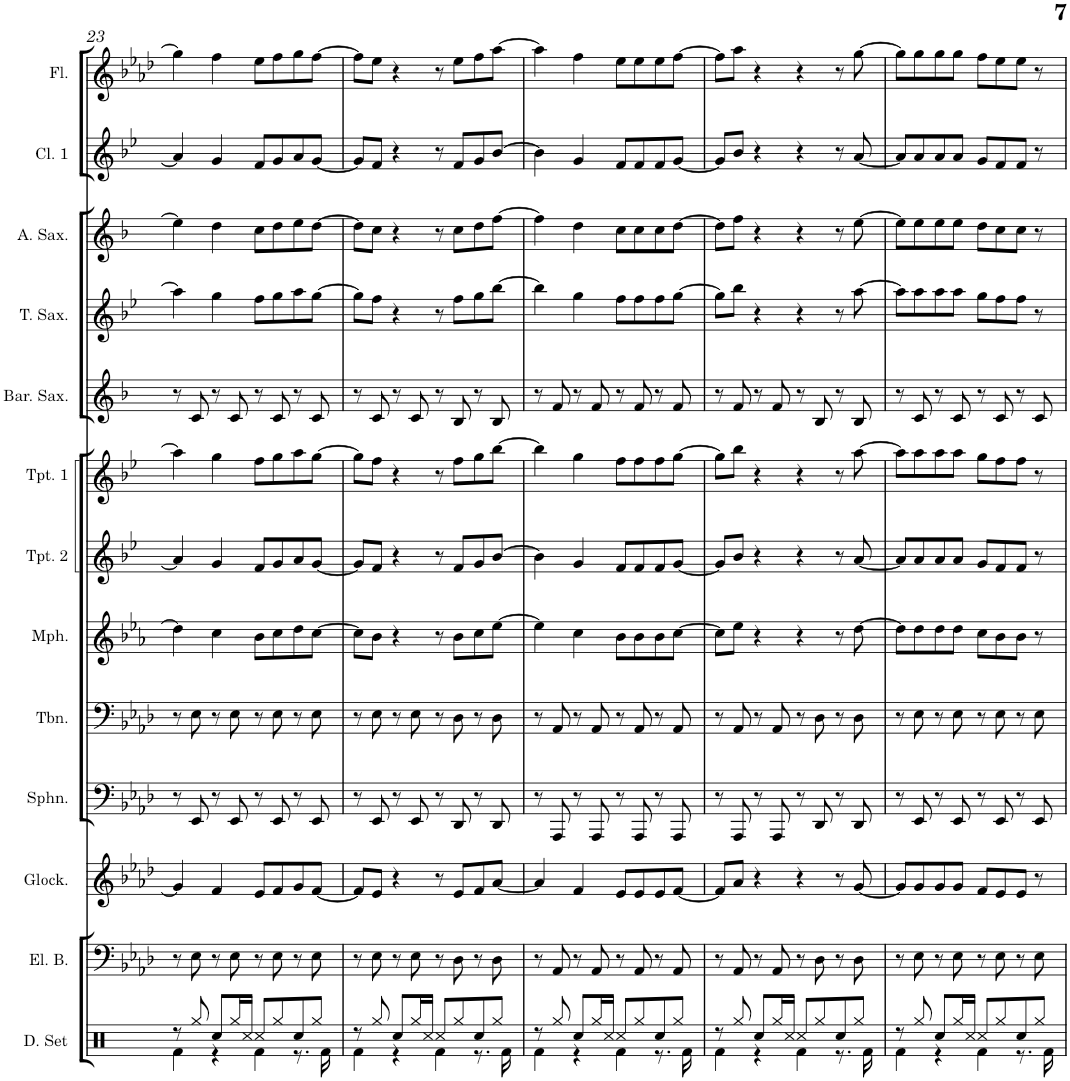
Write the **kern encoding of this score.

**kern	**kern	**kern	**kern	**kern	**kern	**kern	**kern	**kern	**kern	**kern	**kern	**kern
*part13	*part12	*part11	*part10	*part9	*part8	*part7	*part6	*part5	*part4	*part3	*part2	*part1
*staff13	*staff12	*staff11	*staff10	*staff9	*staff8	*staff7	*staff6	*staff5	*staff4	*staff3	*staff2	*staff1
*I"Drumset	*I"Electric Bass	*I"Glockenspiel	*I"Sousaphone	*I"Trombone	*I"Mellophone	*I"Trumpet 2	*I"Trumpet 1	*I"Baritone Sax	*I"Tenor Sax	*I"Alto Sax	*I"Clarinet 1	*I"Flute
*I'D. Set	*I'El. B.	*I'Glock.	*I'Sphn.	*I'Tbn.	*I'Mph.	*I'Tpt. 2	*I'Tpt. 1	*I'Bar. Sax.	*I'T. Sax.	*I'A. Sax.	*I'Cl. 1	*I'Fl.
!!LO:PB:g=z
*clefX	*clefF4	*clefG2	*clefF4	*clefF4	*clefG2	*clefG2	*clefG2	*clefG2	*clefG2	*clefG2	*clefG2	*clefG2
*	*Trd7c12	*Trd-14c-24	*	*	*Trd4c7	*Trd1c2	*Trd1c2	*Trd12c21	*Trd8c14	*Trd5c9	*Trd1c2	*
*k[]	*k[b-e-a-d-]	*k[b-e-a-d-]	*k[b-e-a-d-]	*k[b-e-a-d-]	*k[b-e-a-]	*k[b-e-]	*k[b-e-]	*k[b-]	*k[b-e-]	*k[b-]	*k[b-e-]	*k[b-e-a-d-]
*M4/4	*M4/4	*M4/4	*M4/4	*M4/4	*M4/4	*M4/4	*M4/4	*M4/4	*M4/4	*M4/4	*M4/4	*M4/4
=23	=23	=23	=23	=23	=23	=23	=23	=23	=23	=23	=23	=23
*^	*	*	*	*	*	*	*	*	*	*	*	*
8r	4Rf\	8r	4g/]	8r	8r	4dd\]	4a/]	4aa\]	8r	4aa\]	4ee\]	4a/]	4gg\]
8Rgg/	.	8E-\	.	8EE-/	8E-\	.	.	.	8c/	.	.	.	.
8Rcc/L	4r	8r	4f/	8r	8r	4cc\	4g/	4gg\	8r	4gg\	4dd\	4g/	4ff\
16Rgg/L	.	8E-\	.	8EE-/	8E-\	.	.	.	8c/	.	.	.	.
16Rcc/JJ	.	.	.	.	.	.	.	.	.	.	.	.	.
8Rcc/L	4Rf\	8r	8e-/L	8r	8r	8b-\L	8f/L	8ff\L	8r	8ff\L	8cc\L	8f/L	8ee-\L
8Rgg/	.	8E-\	8f/	8EE-/	8E-\	8cc\	8g/	8gg\	8c/	8gg\	8dd\	8g/	8ff\
8Rcc/	8.r	8r	8g/	8r	8r	8dd\	8a/	8aa\	8r	8aa\	8ee\	8a/	8gg\
8Rgg/J	.	8E-\	[8f/J	8EE-/	8E-\	[8cc\J	[8g/J	[8gg\J	8c/	[8gg\J	[8dd\J	[8g/J	[8ff\J
.	16Rf\	.	.	.	.	.	.	.	.	.	.	.	.
=24	=24	=24	=24	=24	=24	=24	=24	=24	=24	=24	=24	=24	=24
8r	4Rf\	8r	8f/L]	8r	8r	8cc\L]	8g/L]	8gg\L]	8r	8gg\L]	8dd\L]	8g/L]	8ff\L]
8Rgg/	.	8E-\	8e-/J	8EE-/	8E-\	8b-\J	8f/J	8ff\J	8c/	8ff\J	8cc\J	8f/J	8ee-\J
8Rcc/L	4r	8r	4r	8r	8r	4r	4r	4r	8r	4r	4r	4r	4r
16Rgg/L	.	8E-\	.	8EE-/	8E-\	.	.	.	8c/	.	.	.	.
16Rcc/JJ	.	.	.	.	.	.	.	.	.	.	.	.	.
8Rcc/L	4Rf\	8r	8r	8r	8r	8r	8r	8r	8r	8r	8r	8r	8r
8Rgg/	.	8D-\	8e-/L	8DD-/	8D-\	8b-\L	8f/L	8ff\L	8B-/	8ff\L	8cc\L	8f/L	8ee-\L
8Rcc/	8.r	8r	8f/	8r	8r	8cc\	8g/	8gg\	8r	8gg\	8dd\	8g/	8ff\
8Rgg/J	.	8D-\	[8a-/J	8DD-/	8D-\	[8ee-\J	[8b-/J	[8bb-\J	8B-/	[8bb-\J	[8ff\J	[8b-/J	[8aa-\J
.	16Rf\	.	.	.	.	.	.	.	.	.	.	.	.
=25	=25	=25	=25	=25	=25	=25	=25	=25	=25	=25	=25	=25	=25
8r	4Rf\	8r	4a-/]	8r	8r	4ee-\]	4b-\]	4bb-\]	8r	4bb-\]	4ff\]	4b-\]	4aa-\]
8Rgg/	.	8AA-/	.	8AAA-/	8AA-/	.	.	.	8f/	.	.	.	.
8Rcc/L	4r	8r	4f/	8r	8r	4cc\	4g/	4gg\	8r	4gg\	4dd\	4g/	4ff\
16Rgg/L	.	8AA-/	.	8AAA-/	8AA-/	.	.	.	8f/	.	.	.	.
16Rcc/JJ	.	.	.	.	.	.	.	.	.	.	.	.	.
8Rcc/L	4Rf\	8r	8e-/L	8r	8r	8b-\L	8f/L	8ff\L	8r	8ff\L	8cc\L	8f/L	8ee-\L
8Rgg/	.	8AA-/	8e-/	8AAA-/	8AA-/	8b-\	8f/	8ff\	8f/	8ff\	8cc\	8f/	8ee-\
8Rcc/	8.r	8r	8e-/	8r	8r	8b-\	8f/	8ff\	8r	8ff\	8cc\	8f/	8ee-\
8Rgg/J	.	8AA-/	[8f/J	8AAA-/	8AA-/	[8cc\J	[8g/J	[8gg\J	8f/	[8gg\J	[8dd\J	[8g/J	[8ff\J
.	16Rf\	.	.	.	.	.	.	.	.	.	.	.	.
=26	=26	=26	=26	=26	=26	=26	=26	=26	=26	=26	=26	=26	=26
8r	4Rf\	8r	8f/L]	8r	8r	8cc\L]	8g/L]	8gg\L]	8r	8gg\L]	8dd\L]	8g/L]	8ff\L]
8Rgg/	.	8AA-/	8a-/J	8AAA-/	8AA-/	8ee-\J	8b-/J	8bb-\J	8f/	8bb-\J	8ff\J	8b-/J	8aa-\J
8Rcc/L	4r	8r	4r	8r	8r	4r	4r	4r	8r	4r	4r	4r	4r
16Rgg/L	.	8AA-/	.	8AAA-/	8AA-/	.	.	.	8f/	.	.	.	.
16Rcc/JJ	.	.	.	.	.	.	.	.	.	.	.	.	.
8Rcc/L	4Rf\	8r	4r	8r	8r	4r	4r	4r	8r	4r	4r	4r	4r
8Rgg/	.	8D-\	.	8DD-/	8D-\	.	.	.	8B-/	.	.	.	.
8Rcc/	8.r	8r	8r	8r	8r	8r	8r	8r	8r	8r	8r	8r	8r
8Rgg/J	.	8D-\	[8g/	8DD-/	8D-\	[8dd\	[8a/	[8aa\	8B-/	[8aa\	[8ee\	[8a/	[8gg\
.	16Rf\	.	.	.	.	.	.	.	.	.	.	.	.
=27	=27	=27	=27	=27	=27	=27	=27	=27	=27	=27	=27	=27	=27
8r	4Rf\	8r	8g/L]	8r	8r	8dd\L]	8a/L]	8aa\L]	8r	8aa\L]	8ee\L]	8a/L]	8gg\L]
8Rgg/	.	8E-\	8g/	8EE-/	8E-\	8dd\	8a/	8aa\	8c/	8aa\	8ee\	8a/	8gg\
8Rcc/L	4r	8r	8g/	8r	8r	8dd\	8a/	8aa\	8r	8aa\	8ee\	8a/	8gg\
16Rgg/L	.	8E-\	8g/J	8EE-/	8E-\	8dd\J	8a/J	8aa\J	8c/	8aa\J	8ee\J	8a/J	8gg\J
16Rcc/JJ	.	.	.	.	.	.	.	.	.	.	.	.	.
8Rcc/L	4Rf\	8r	8f/L	8r	8r	8cc\L	8g/L	8gg\L	8r	8gg\L	8dd\L	8g/L	8ff\L
8Rgg/	.	8E-\	8e-/	8EE-/	8E-\	8b-\	8f/	8ff\	8c/	8ff\	8cc\	8f/	8ee-\
8Rcc/	8.r	8r	8e-/J	8r	8r	8b-\J	8f/J	8ff\J	8r	8ff\J	8cc\J	8f/J	8ee-\J
8Rgg/J	.	8E-\	8r	8EE-/	8E-\	8r	8r	8r	8c/	8r	8r	8r	8r
.	16Rf\	.	.	.	.	.	.	.	.	.	.	.	.
*v	*v	*	*	*	*	*	*	*	*	*	*	*	*
=	=	=	=	=	=	=	=	=	=	=	=	=
*-	*-	*-	*-	*-	*-	*-	*-	*-	*-	*-	*-	*-
